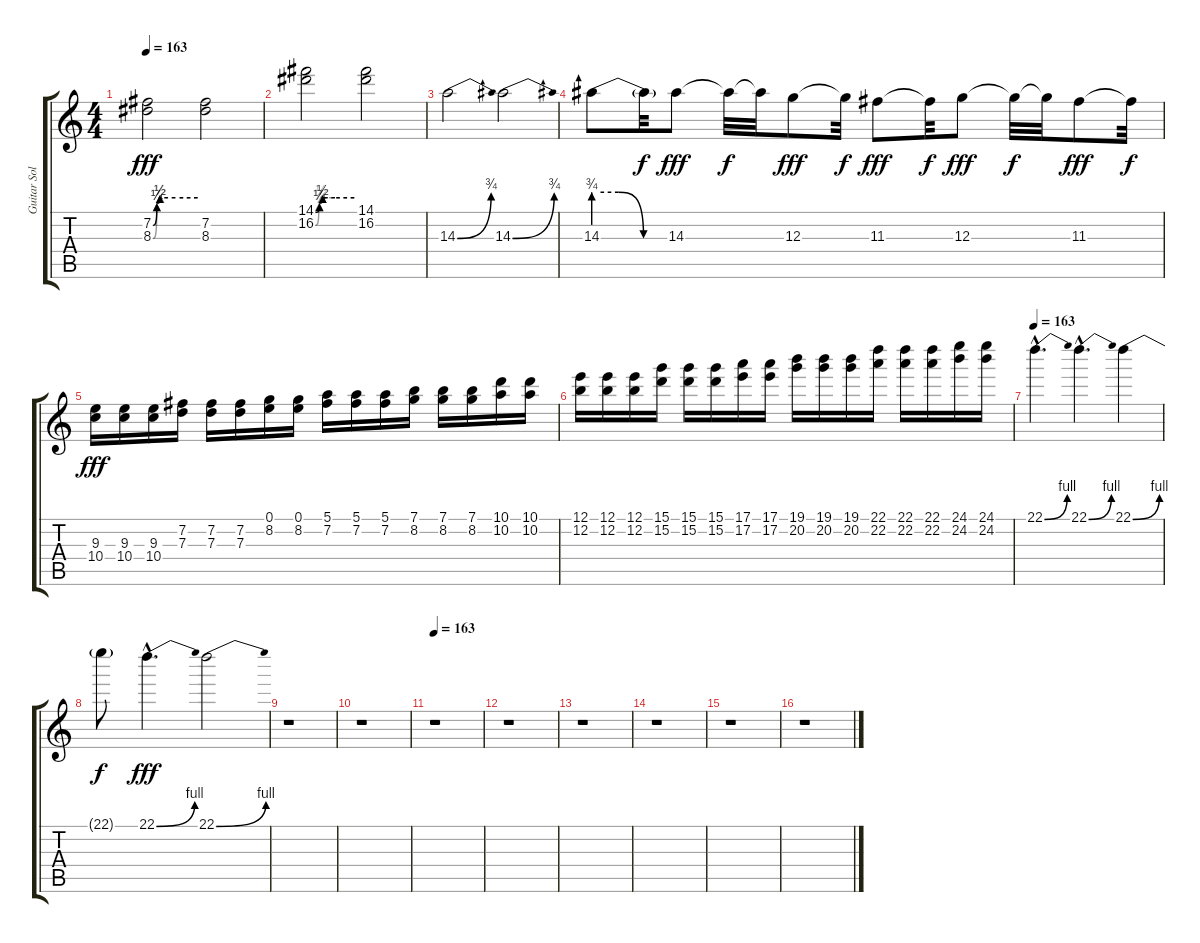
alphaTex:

\track ("Guitar Solo" "Guitar Sol") {instrument distortionguitar}
\staff {score tabs}
\tuning (E4 B3 G3 D3 A2 E2) {hide}
\ts (4 4)
\tempo 163
\clef g2
\ks c
(7.2{be (custom 0 0 5 1 9 2 20 2 30 2 60 2)} 8.3{be (custom 0 0 5 1 10 2 30 2 60 2)}).2{dy fff} (7.2 8.3).2 |
(14.1{be (custom 0 0 6 1 11 2 30 2 60 2)} 16.2{be (custom 0 0 5 1 9 2 60 2)}).2 (14.1 16.2).2 |
14.3{be (bend 0 0 60 3)}.2 14.3{be (bend 0 0 60 3)}.2 |
14.3{be (custom 0 3 20 3 40 0 60 0)}.8 14.3{t}.32{dy f} 14.3.8{dy fff} 14.3{t}.32{dy f} 14.3{t}.32 12.3.8{dy fff} 12.3{t}.32{dy f} 11.3.8{dy fff} 11.3{t}.32{dy f} 12.3.8{dy fff} 12.3{t}.32{dy f} 12.3{t}.32 11.3.8{dy fff} 11.3{t}.32{dy f} |
(9.3 10.4).16{dy fff} (9.3 10.4).16 (9.3 10.4).16 (7.2 7.3).16 (7.2 7.3).16 (7.2 7.3).16 (0.1 8.2).16 (0.1 8.2).16 (5.1 7.2).16 (5.1 7.2).16 (5.1 7.2).16 (7.1 8.2).16 (7.1 8.2).16 (7.1 8.2).16 (10.1 10.2).16 (10.1 10.2).16 |
(12.1 12.2).16 (12.1 12.2).16 (12.1 12.2).16 (15.1 15.2).16 (15.1 15.2).16 (15.1 15.2).16 (17.1 17.2).16 (17.1 17.2).16 (19.1 20.2).16 (19.1 20.2).16 (19.1 20.2).16 (22.1 22.2).16 (22.1 22.2).16 (22.1 22.2).16 (24.1 24.2).16 (24.1 24.2).16 |
\tempo 163
22.1{be (bend 0 0 60 4) hac}.4{d} 22.1{be (bend 0 0 60 4) hac}.4{d volume 11} 22.1{be (bend 0 0 60 4)}.4{volume 8} |
22.1{t}.8{dy f} 22.1{be (bend 0 0 60 4) hac}.4{d dy fff volume 6} 22.1{be (bend 0 0 60 4)}.2{volume 3} |
r.1 |
r.1 |
\tempo 163
r.1 |
r.1 |
r.1 |
r.1 |
r.1 |
r.1
